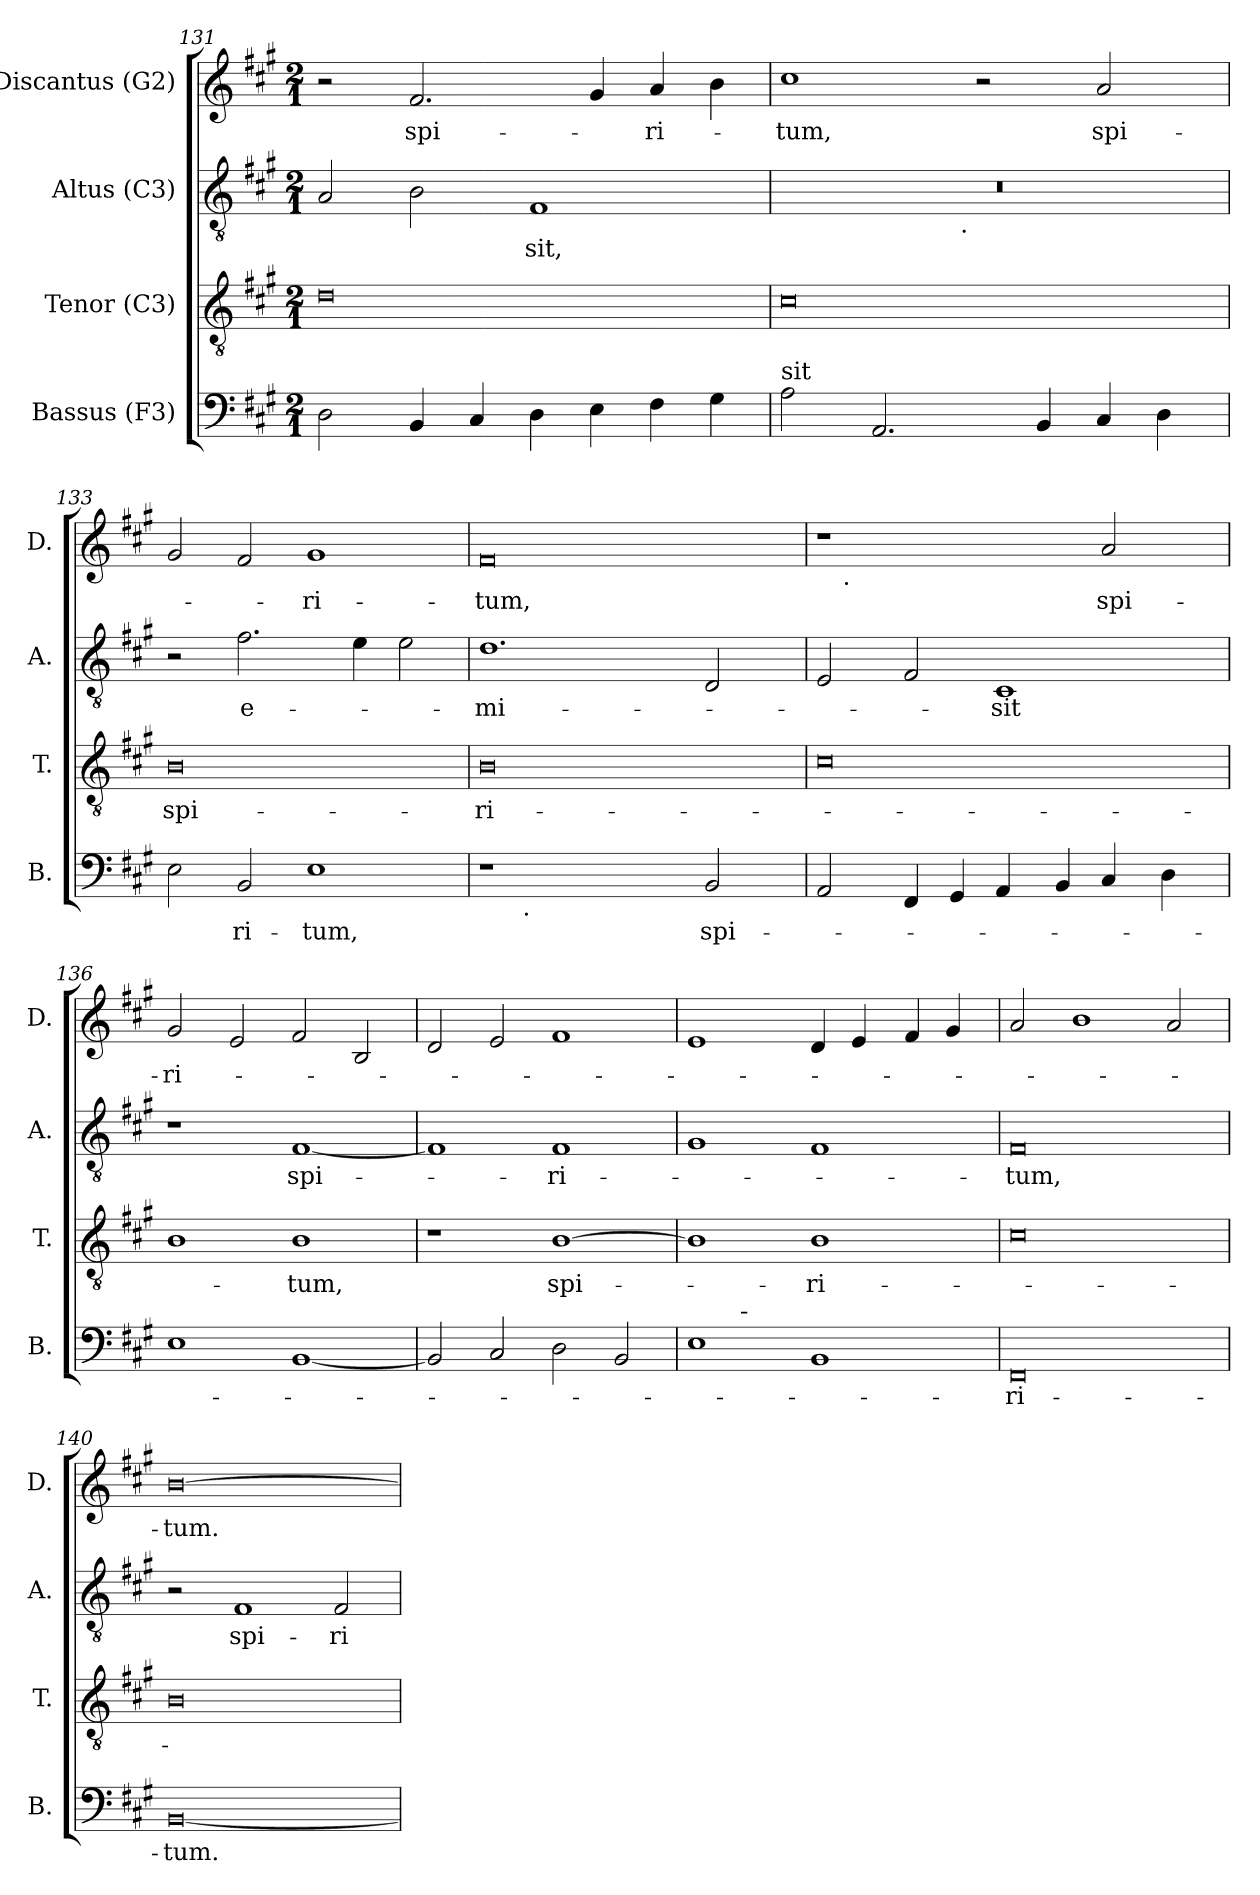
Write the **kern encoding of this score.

**kern	**text	**kern	**text	**kern	**text	**kern	**text
*part4	*part4	*part3	*part3	*part2	*part2	*part1	*part1
*staff4	*staff4	*staff3	*staff3	*staff2	*staff2	*staff1	*staff1
*I"Bassus (F3)	*	*I"Tenor (C3)	*	*I"Altus (C3)	*	*I"Discantus (G2)	*
*I'B.	*	*I'T.	*	*I'A.	*	*I'D.	*
*clefF4	*	*clefGv2	*	*clefGv2	*	*clefG2	*
*k[f#c#g#]	*	*k[f#c#g#]	*	*k[f#c#g#]	*	*k[f#c#g#]	*
*A:	*	*A:	*	*A:	*	*A:	*
*M2/1	*	*M2/1	*	*M2/1	*	*M2/1	*
=131	=131	=131	=131	=131	=131	=131	=131
2D\	.	0d	.	2A/	.	2r	.
!	!	!	!	!	!	!	!LO:LY:b
4BB/	.	.	.	2B\	.	2.f#/	spi-
4C#/	.	.	.	.	.	.	.
!	!	!	!	!	!LO:LY:b	!	!
4D\	.	.	.	1F#	-sit,	.	.
4E\	.	.	.	.	.	4g#/	.
!	!	!	!	!	!	!	!LO:LY:b
4F#\	.	.	.	.	.	4a/	-ri-
4G#\	.	.	.	.	.	4b\	.
=132	=132	=132	=132	=132	=132	=132	=132
!LO:TX:a:t=sit	!	!	!	!	!	!	!
!	!	!	!	!	!	!	!LO:LY:b
*	*	*	*	*^	*	*	*
2A\	.	0c#	.	0r	2ryy	.	1cc#	-tum,
2.AA/	.	.	.	.	4...ryy	.	.	.
!	!	!	!	!	!LO:TX:b:t=.	!	!	!
.	.	.	.	.	1ryy	.	.	.
.	.	.	.	.	.	.	2r	.
4BB/	.	.	.	.	.	.	.	.
!	!	!	!	!	!	!	!	!LO:LY:b
4C#/	.	.	.	.	.	.	2a/	spi-
4D\	.	.	.	.	.	.	.	.
.	.	.	.	.	32ryy	.	.	.
!!LO:LB:g=z
=133	=133	=133	=133	=133	=133	=133	=133	=133
!	!	!	!LO:LY:b:rj	!	!	!	!	!
*	*	*	*	*v	*v	*	*	*
2E\	.	0B	-spi-	2r	.	2g#/	.
!	!LO:LY:b	!	!	!	!LO:LY:b:rj	!	!
2BB/	-ri-	.	.	2.f#\	e-	2f#/	.
!	!LO:LY:b	!	!	!	!	!	!LO:LY:b
1E	-tum,	.	.	.	.	1g#	-ri-
.	.	.	.	4e\	.	.	.
.	.	.	.	2e\	.	.	.
=134	=134	=134	=134	=134	=134	=134	=134
!	!	!	!LO:LY:b:rj	!	!LO:LY:b	!	!LO:LY:b
*^	*	*	*	*	*	*	*
1r	8..ryy	.	0B	-ri-	1.d	-mi-	0f#	-tum,
!	!LO:TX:b:t=.	!	!	!	!	!	!	!
.	1ryy	.	.	.	.	.	.	.
2ryy	.	.	.	.	.	.	.	.
.	2ryy	.	.	.	.	.	.	.
!	!	!LO:LY:b	!	!	!	!	!	!
2BB/	.	spi-	.	.	2D/	.	.	.
.	4ryy	.	.	.	.	.	.	.
.	32ryy	.	.	.	.	.	.	.
*v	*v	*	*	*	*	*	*	*
=135	=135	=135	=135	=135	=135	=135	=135
*	*	*	*	*	*	*^	*
2AA/	.	0c#	.	2E/	.	1r	16.ryy	.
!	!	!	!	!	!	!	!LO:TX:b:t=.	!
.	.	.	.	.	.	.	1ryy	.
4FF#/	.	.	.	2F#/	.	.	.	.
4GG#/	.	.	.	.	.	.	.	.
!	!	!	!	!	!LO:LY:b	!	!	!
4AA/	.	.	.	1C#	-sit	2ryy	.	.
.	.	.	.	.	.	.	2ryy	.
4BB/	.	.	.	.	.	.	.	.
!	!	!	!	!	!	!	!	!LO:LY:b
4C#/	.	.	.	.	.	2a/	.	spi-
.	.	.	.	.	.	.	4ryy	.
4D\	.	.	.	.	.	.	.	.
.	.	.	.	.	.	.	8ryy	.
.	.	.	.	.	.	.	32ryy	.
=136	=136	=136	=136	=136	=136	=136	=136	=136
!	!	!	!	!	!	!	!	!LO:LY:b
*	*	*	*	*	*	*v	*v	*
1E	.	1B	.	1r	.	2g#/	-ri-
.	.	.	.	.	.	2e/	.
!	!	!	!LO:LY:b	!	!LO:LY:b	!	!
[<1BB	.	1B	-tum,	[<1F#	spi-	2f#/	.
.	.	.	.	.	.	2B/	.
=137	=137	=137	=137	=137	=137	=137	=137
2BB/]	.	1r	.	1F#]	.	2d/	.
2C#/	.	.	.	.	.	2e/	.
!	!	!	!LO:LY:b	!	!LO:LY:b	!	!
2D\	.	[>1B	spi-	1F#	-ri-	1f#	.
2BB/	.	.	.	.	.	.	.
!!LO:PB:g=z
=138	=138	=138	=138	=138	=138	=138	=138
*^	*	*	*	*	*	*	*
1E	4.ryy	.	1B]	.	1G#	.	1e	.
!	!LO:TX:a:t=-	!	!	!	!	!	!	!
.	1ryy	.	.	.	.	.	.	.
!	!	!	!	!LO:LY:b	!	!	!	!
1BB	.	.	1B	-ri-	1F#	.	4d/	.
.	.	.	.	.	.	.	4e/	.
.	2ryy	.	.	.	.	.	.	.
.	.	.	.	.	.	.	4f#/	.
.	.	.	.	.	.	.	4g#/	.
.	8ryy	.	.	.	.	.	.	.
=139	=139	=139	=139	=139	=139	=139	=139	=139
!	!	!LO:LY:b:rj	!	!	!	!LO:LY:b	!	!
*v	*v	*	*	*	*	*	*	*
0FF#	-ri-	0c#	.	0F#	-tum,	2a/	.
.	.	.	.	.	.	1b	.
.	.	.	.	.	.	2a/	.
=140	=140	=140	=140	=140	=140	=140	=140
!	!LO:LY:b	!	!	!	!	!	!LO:LY:b
[<0BB	-tum.	0B	.	2r	.	[>0b	-tum.
!	!	!	!	!	!LO:LY:b	!	!
.	.	.	.	1F#	spi-	.	.
!	!	!	!	!	!LO:LY:b	!	!
.	.	.	.	2F#/	-ri-	.	.
=	=	=	=	=	=	=	=
*-	*-	*-	*-	*-	*-	*-	*-
